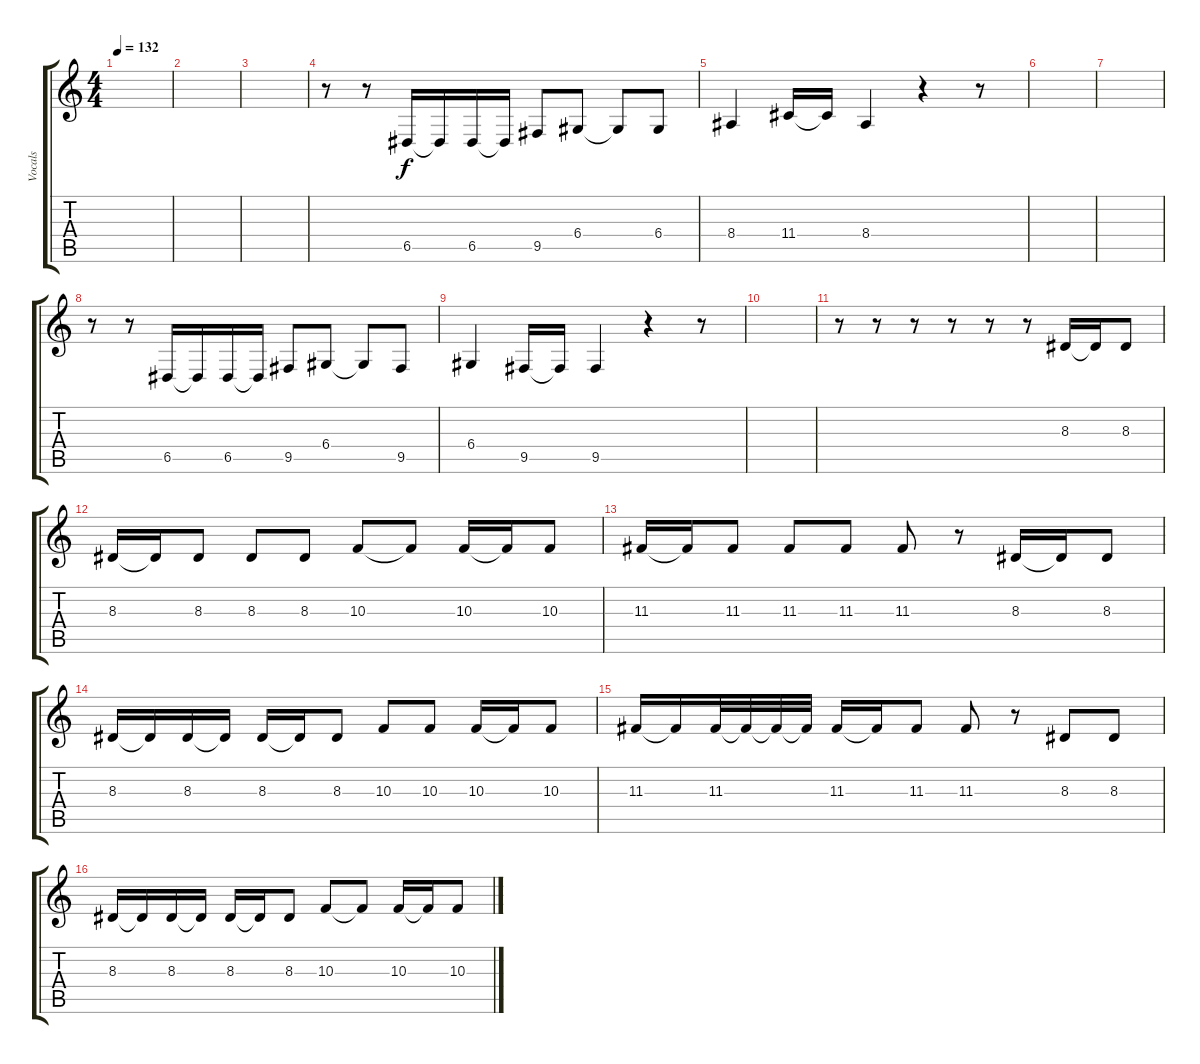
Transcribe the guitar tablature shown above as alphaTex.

\track ("Vocals" "Vocals") {instrument altosax}
\staff {score tabs}
\tuning (E4 B3 G3 D3 A2 E2) {hide}
\ts (4 4)
\tempo 132
\clef g2
\ks c
|
|
|
r.8 r.8 6.5.16 6.5{t}.16 6.5.16 6.5{t}.16 9.5.8 6.4.8 6.4{t}.8 6.4.8 |
8.4.4 11.4.16 11.4{t}.16 8.4.4 r.4 r.8 |
|
|
r.8 r.8 6.5.16 6.5{t}.16 6.5.16 6.5{t}.16 9.5.8 6.4.8 6.4{t}.8 9.5.8 |
6.4.4 9.5.16 9.5{t}.16 9.5.4 r.4 r.8 |
|
r.8 r.8 r.8 r.8 r.8 r.8 8.3.16 8.3{t}.16 8.3.8 |
8.3.16 8.3{t}.16 8.3.8 8.3.8 8.3.8 10.3.8 10.3{t}.8 10.3.16 10.3{t}.16 10.3.8 |
11.3.16 11.3{t}.16 11.3.8 11.3.8 11.3.8 11.3.8 r.8 8.3.16 8.3{t}.16 8.3.8 |
8.3.16 8.3{t}.16 8.3.16 8.3{t}.16 8.3.16 8.3{t}.16 8.3.8 10.3.8 10.3.8 10.3.16 10.3{t}.16 10.3.8 |
11.3.16 11.3{t}.16 11.3.32 11.3{t}.32 11.3{t}.32 11.3{t}.32 11.3.16 11.3{t}.16 11.3.8 11.3.8 r.8 8.3.8 8.3.8 |
8.3.16 8.3{t}.16 8.3.16 8.3{t}.16 8.3.16 8.3{t}.16 8.3.8 10.3.8 10.3{t}.8 10.3.16 10.3{t}.16 10.3.8
